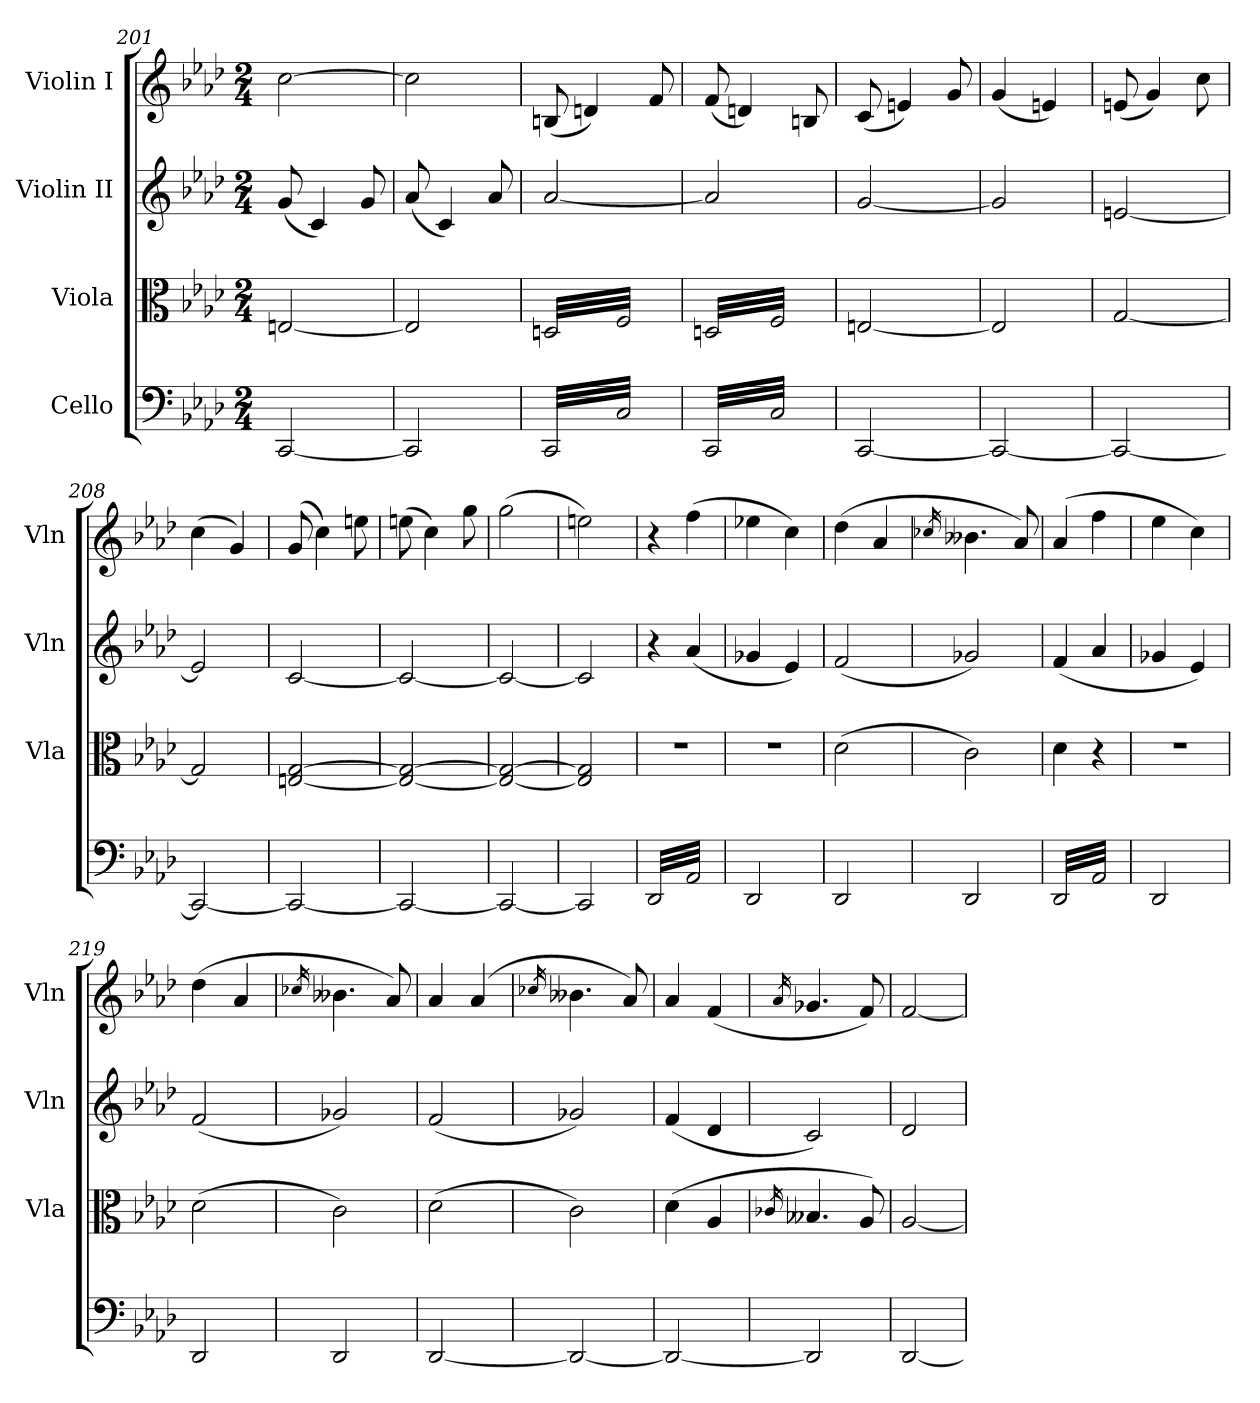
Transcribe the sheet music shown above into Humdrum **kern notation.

**kern	**kern	**kern	**kern
*part4	*part3	*part2	*part1
*staff4	*staff3	*staff2	*staff1
*I"Cello	*I"Viola	*I"Violin II	*I"Violin I
*	*I'Vla	*I'Vln	*I'Vln
*clefF4	*clefC3	*clefG2	*clefG2
*k[b-e-a-d-]	*k[b-e-a-d-]	*k[b-e-a-d-]	*k[b-e-a-d-]
*M2/4	*M2/4	*M2/4	*M2/4
=201	=201	=201	=201
[2CC/	[2En/	(<8g/	[2cc\
.	.	4c/)	.
.	.	8g/	.
=202	=202	=202	=202
2CC/]	2E/]	(<8a-/	2cc\]
.	.	4c/)	.
.	.	8a-/	.
=203	=203	=203	=203
*tremolo	*	*	*
*	*tremolo	*	*
(>32CC/LLL	(>32Dn/LLL	[2a-/	(<8Bn/
32C/	32F/	.	.
32CC/	32Dn/	.	.
32C/	32F/	.	.
32CC/	32Dn/	.	4dn/)
32C/	32F/	.	.
32CC/	32Dn/	.	.
32C/	32F/	.	.
32CC/	32Dn/	.	.
32C/	32F/	.	.
32CC/	32Dn/	.	.
32C/	32F/	.	.
32CC/	32Dn/	.	8f/
32C/	32F/	.	.
32CC/	32Dn/	.	.
32C/JJJ	32F/JJJ	.	.
=204	=204	=204	=204
32CC/LLL	32Dn/LLL	2a-/]	(<8f/
32C/)	32F/)	.	.
32CC/	32Dn/	.	.
32C/)	32F/)	.	.
32CC/	32Dn/	.	4dn/)
32C/)	32F/)	.	.
32CC/	32Dn/	.	.
32C/)	32F/)	.	.
32CC/	32Dn/	.	.
32C/)	32F/)	.	.
32CC/	32Dn/	.	.
32C/)	32F/)	.	.
32CC/	32Dn/	.	8Bn/
32C/)	32F/)	.	.
32CC/	32Dn/	.	.
32C/)JJJ	32F/)JJJ	.	.
*	*Xtremolo	*	*
*Xtremolo	*	*	*
=205	=205	=205	=205
[2CC/	[2En/	[2g/	(<8c/
.	.	.	.
.	.	.	.
.	.	.	.
.	.	.	4en/)
.	.	.	.
.	.	.	.
.	.	.	.
.	.	.	8g/
=206	=206	=206	=206
2CC/_	2E/]	2g/]	(<4g/
.	.	.	4en/)
!!LO:LB:g=z
=207	=207	=207	=207
2CC/_	[2G/	[2en/	(<8en/
.	.	.	4g/)
.	.	.	8cc\
=208	=208	=208	=208
2CC/_	2G/]	2e/]	(>4cc\
.	.	.	4g/)
=209	=209	=209	=209
2CC/_	[2En/ [2G/	[2c/	(>8g/
.	.	.	4cc\)
.	.	.	8een\
=210	=210	=210	=210
2CC/_	2E/_ 2G/_	2c/_	(>8een\
.	.	.	4cc\)
.	.	.	8gg\
=211	=211	=211	=211
2CC/_	2E/_ 2G/_	2c/_	(>2gg\
=212	=212	=212	=212
2CC/]	2E/] 2G/]	2c/]	2een\)
=213	=213	=213	=213
*tremolo	*	*	*
(<32DD-/LLL	2r	4r	4r
32AA-/)	.	.	.
32DD-/	.	.	.
32AA-/)	.	.	.
32DD-/	.	.	.
32AA-/)	.	.	.
32DD-/	.	.	.
32AA-/)	.	.	.
32DD-/	.	(<4a-/	(>4ff\
32AA-/)	.	.	.
32DD-/	.	.	.
32AA-/)	.	.	.
32DD-/	.	.	.
32AA-/)	.	.	.
32DD-/	.	.	.
32AA-/)JJJ	.	.	.
*Xtremolo	*	*	*
=214	=214	=214	=214
2DD-/	2r	4g-X/	4ee-X\
.	.	.	.
.	.	.	.
.	.	.	.
.	.	.	.
.	.	.	.
.	.	.	.
.	.	.	.
.	.	4e-/)	4cc\)
=215	=215	=215	=215
2DD-/	(>2d-\	(<2f/	(>4dd-\
.	.	.	4a-/
=216	=216	=216	=216
.	.	.	16qcc-X/
2DD-/	2c\)	2g-X/)	4.b--X\
.	.	.	8a-/)
=217	=217	=217	=217
*tremolo	*	*	*
(<32DD-/LLL	4d-\	(>4f/	(>4a-/
32AA-/)	.	.	.
32DD-/	.	.	.
32AA-/)	.	.	.
32DD-/	.	.	.
32AA-/)	.	.	.
32DD-/	.	.	.
32AA-/)	.	.	.
32DD-/	4r	4a-/	4ff\
32AA-/)	.	.	.
32DD-/	.	.	.
32AA-/)	.	.	.
32DD-/	.	.	.
32AA-/)	.	.	.
32DD-/	.	.	.
32AA-/)JJJ	.	.	.
*Xtremolo	*	*	*
=218	=218	=218	=218
2DD-/	2r	4g-X/	4ee-\
.	.	.	.
.	.	.	.
.	.	.	.
.	.	.	.
.	.	.	.
.	.	.	.
.	.	.	.
.	.	4e-/)	4cc\)
=219	=219	=219	=219
2DD-/	(>2d-\	(<2f/	(>4dd-\
.	.	.	4a-/
=220	=220	=220	=220
.	.	.	16qcc-X/
2DD-/	2c\)	2g-X/)	4.b--X\
.	.	.	8a-/)
=221	=221	=221	=221
[2DD-/	(>2d-\	(<2f/	4a-/
.	.	.	(>4a-/
=222	=222	=222	=222
.	.	.	16qcc-X/
2DD-/_	2c\)	2g-X/)	4.b--X\
.	.	.	8a-/)
=223	=223	=223	=223
2DD-/_	(>4d-\	(<4f/	4a-/
.	4A-/	4d-/	(>4f/
=224	=224	=224	=224
.	16qc-X/	.	16qa-/
2DD-/]	4.B--X/	2c/)	4.g-X/
.	8A-/)	.	8f/)
=225	=225	=225	=225
[2DD-/	[2A-/	2d-/	[2f/
=	=	=	=
*-	*-	*-	*-
